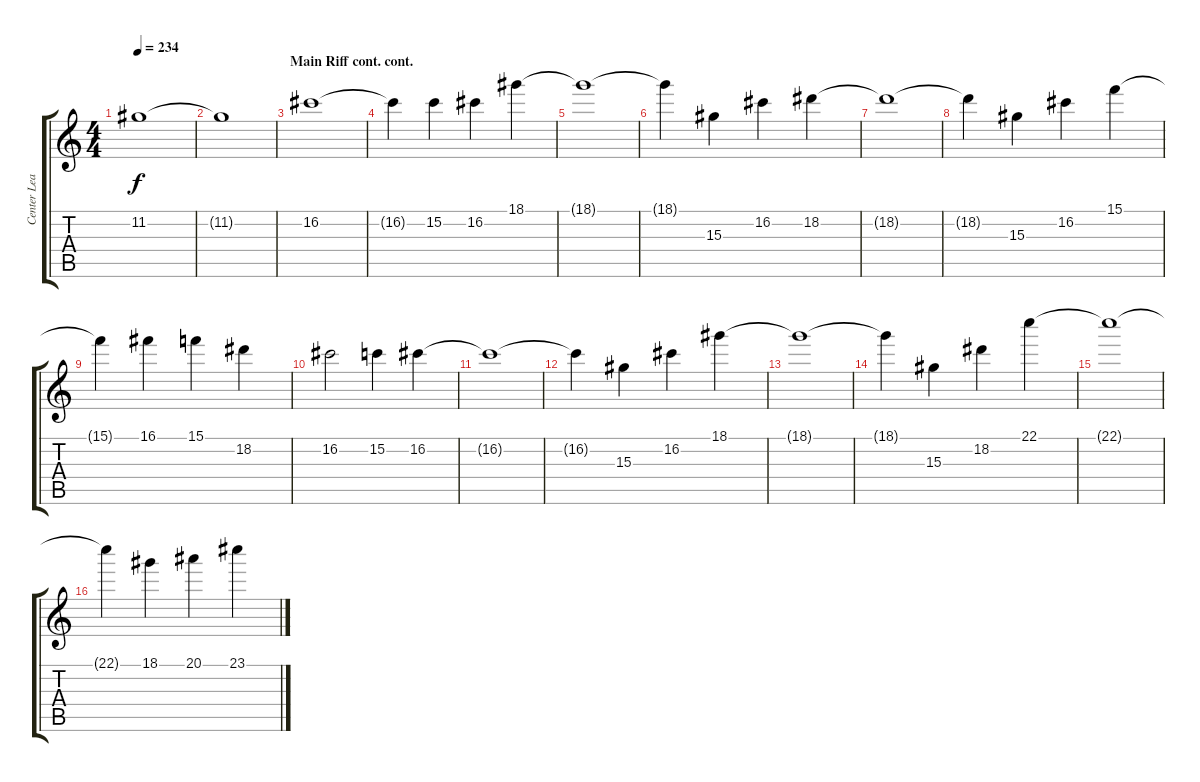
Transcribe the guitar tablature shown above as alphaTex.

\track ("Center Lead 1" "Center Lea") {instrument overdrivenguitar}
\staff {score tabs}
\tuning (D4 A3 F3 C3 G2 C2) {hide}
\ts (4 4)
\tempo 234
\clef g2
\ks aminor
11.2.1{dy f} |
11.2{t}.1 |
\section ("" "Main Riff cont. cont.")
16.2.1 |
16.2{t}.4 15.2.4 16.2.4 18.1.4 |
18.1{t}.1 |
18.1{t}.4 15.3.4 16.2.4 18.2.4 |
18.2{t}.1 |
18.2{t}.4 15.3.4 16.2.4 15.1.4 |
15.1{t}.4 16.1.4 15.1.4 18.2.4 |
16.2.2 15.2.4 16.2.4 |
16.2{t}.1 |
16.2{t}.4 15.3.4 16.2.4 18.1.4 |
18.1{t}.1 |
18.1{t}.4 15.3.4 18.2.4 22.1.4 |
22.1{t}.1 |
22.1{t}.4 18.1.4 20.1.4 23.1.4
